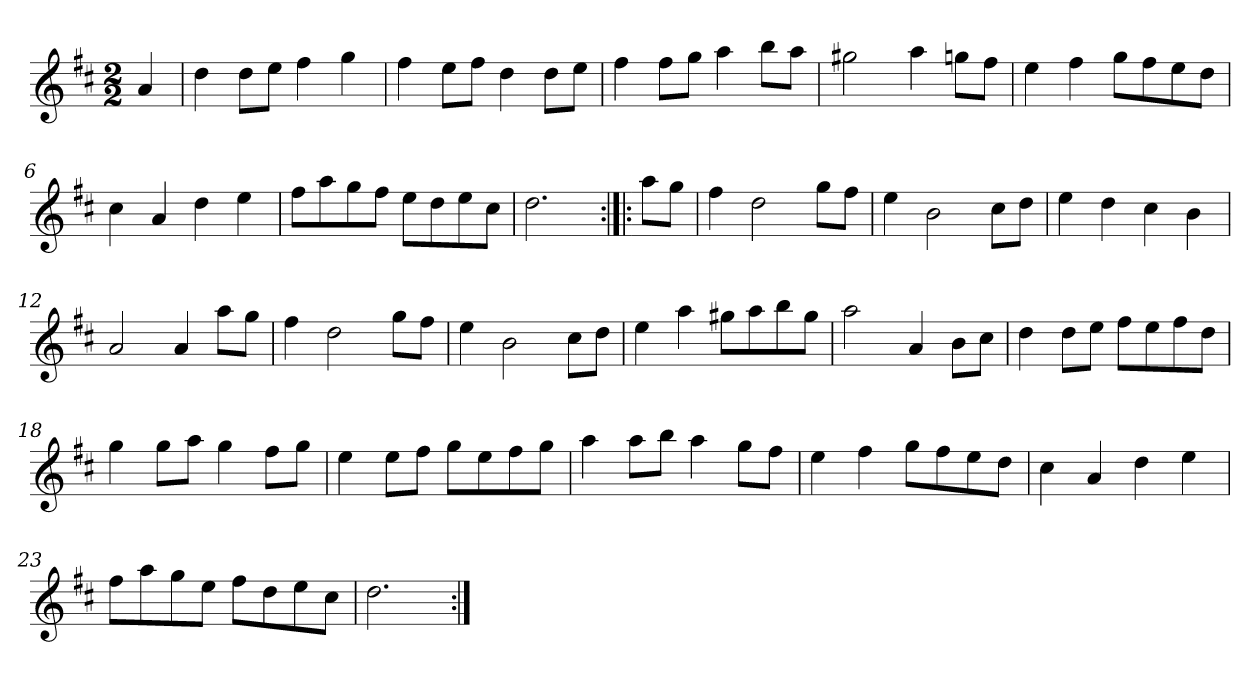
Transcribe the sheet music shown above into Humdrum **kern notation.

**kern
*part1
*staff1
*clefG2
*k[f#c#]
*D:
*M2/2
*MM132
=
4a
=1
4dd
8dd\L
8ee\J
4ff#
4gg
=2
4ff#
8ee\L
8ff#\J
4dd
8dd\L
8ee\J
=3
4ff#
8ff#\L
8gg\J
4aa
8bb\L
8aa\J
=4
2gg#X
4aa
8ggn\L
8ff#\J
=5
4ee
4ff#
8gg\L
8ff#\
8ee\
8dd\J
=6
4cc#
4a
4dd
4ee
=7
8ff#\L
8aa\
8gg\
8ff#\J
8ee\L
8dd\
8ee\
8cc#\J
=8
2.dd
=:|!|:
8aa\L
8gg\J
=9
4ff#
2dd
8gg\L
8ff#\J
=10
4ee
2b
8cc#\L
8dd\J
=11
4ee
4dd
4cc#
4b
=12
2a
4a
8aa\L
8gg\J
=13
4ff#
2dd
8gg\L
8ff#\J
=14
4ee
2b
8cc#\L
8dd\J
=15
4ee
4aa
8gg#X\L
8aa\
8bb\
8gg#\J
=16
2aa
4a
8b\L
8cc#\J
=17
4dd
8dd\L
8ee\J
8ff#\L
8ee\
8ff#\
8dd\J
=18
4gg
8gg\L
8aa\J
4gg
8ff#\L
8gg\J
=19
4ee
8ee\L
8ff#\J
8gg\L
8ee\
8ff#\
8gg\J
=20
4aa
8aa\L
8bb\J
4aa
8gg\L
8ff#\J
=21
4ee
4ff#
8gg\L
8ff#\
8ee\
8dd\J
=22
4cc#
4a
4dd
4ee
=23
8ff#\L
8aa\
8gg\
8ee\J
8ff#\L
8dd\
8ee\
8cc#\J
=24
2.dd
=:|!
*-
